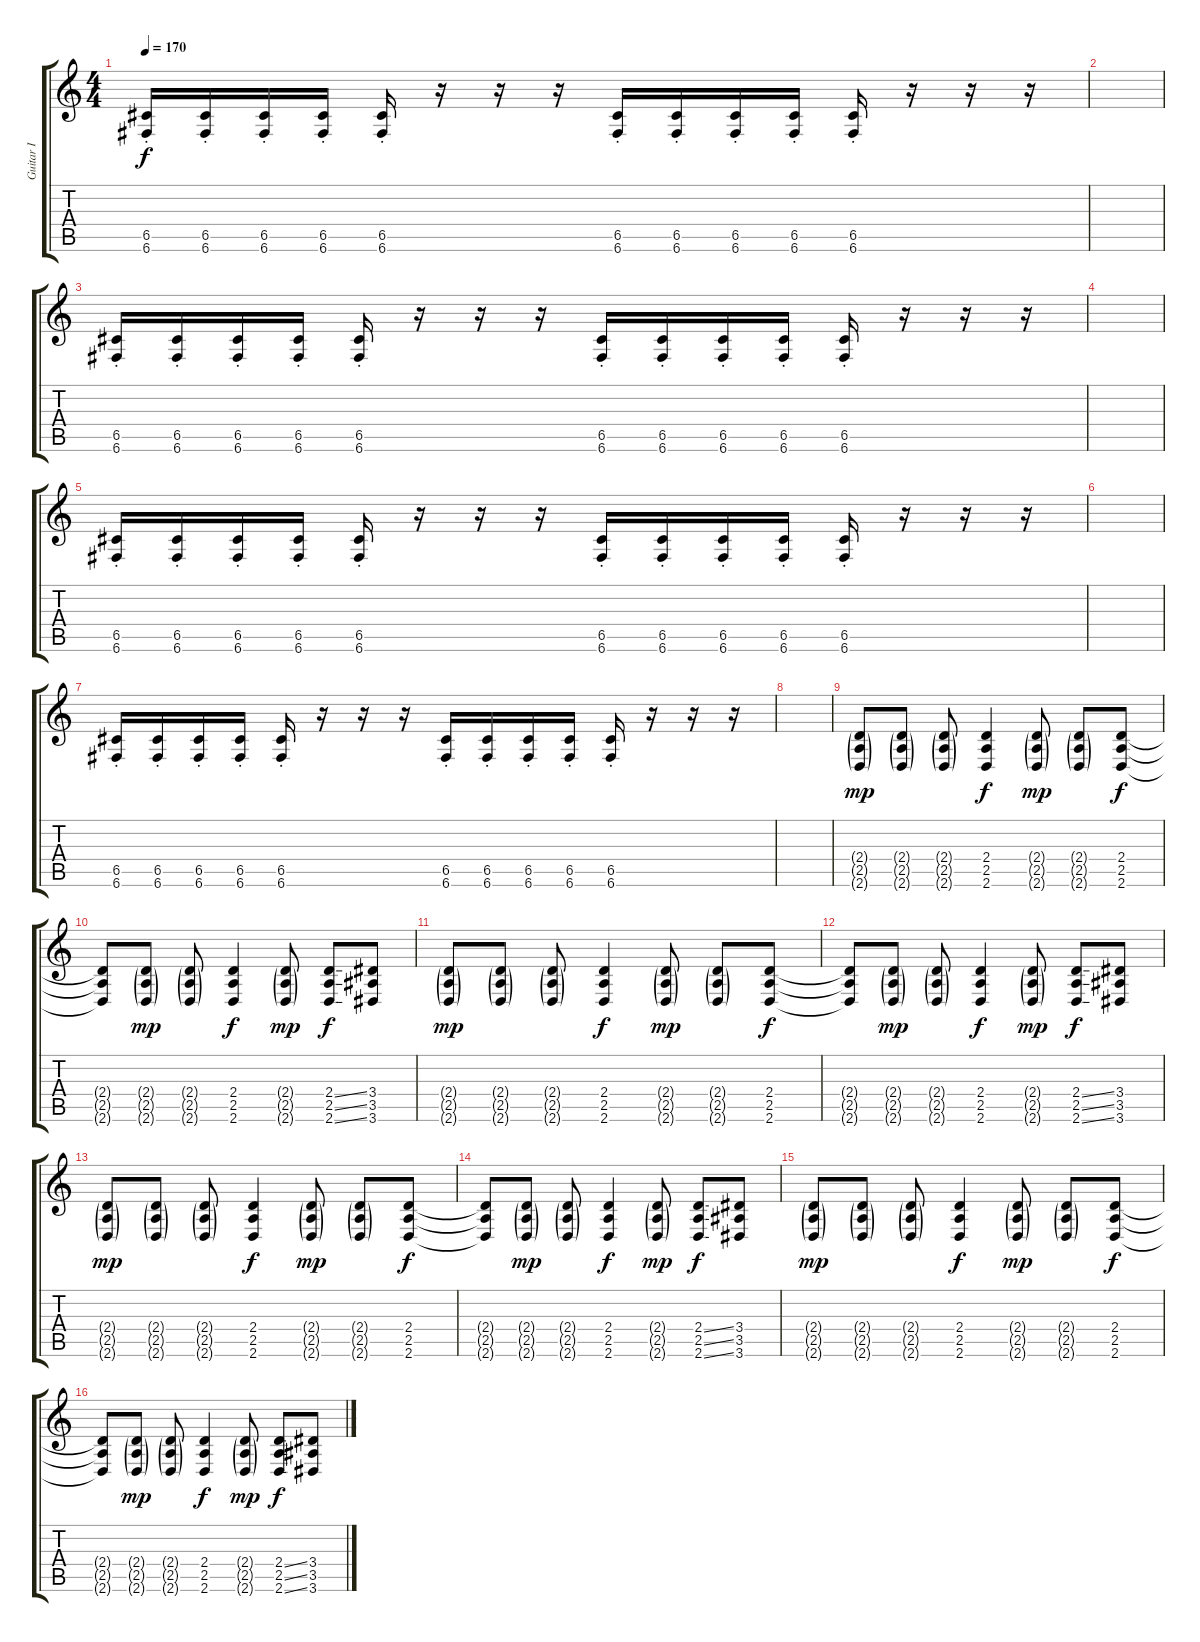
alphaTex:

\track ("Guitar I" "Guitar I") {instrument distortionguitar}
\staff {score tabs}
\tuning (D4 A3 F3 C3 G2 C2) {hide}
\ts (4 4)
\tempo 170
\clef g2
\ks c
(6.5{st} 6.6{st}).16{dy f} (6.5{st} 6.6{st}).16 (6.5{st} 6.6{st}).16 (6.5{st} 6.6{st}).16 (6.5{st} 6.6{st}).16 r.16 r.16 r.16 (6.5{st} 6.6{st}).16 (6.5{st} 6.6{st}).16 (6.5{st} 6.6{st}).16 (6.5{st} 6.6{st}).16 (6.5{st} 6.6{st}).16 r.16 r.16 r.16 |
|
(6.5{st} 6.6{st}).16 (6.5{st} 6.6{st}).16 (6.5{st} 6.6{st}).16 (6.5{st} 6.6{st}).16 (6.5{st} 6.6{st}).16 r.16 r.16 r.16 (6.5{st} 6.6{st}).16 (6.5{st} 6.6{st}).16 (6.5{st} 6.6{st}).16 (6.5{st} 6.6{st}).16 (6.5{st} 6.6{st}).16 r.16 r.16 r.16 |
|
(6.5{st} 6.6{st}).16 (6.5{st} 6.6{st}).16 (6.5{st} 6.6{st}).16 (6.5{st} 6.6{st}).16 (6.5{st} 6.6{st}).16 r.16 r.16 r.16 (6.5{st} 6.6{st}).16 (6.5{st} 6.6{st}).16 (6.5{st} 6.6{st}).16 (6.5{st} 6.6{st}).16 (6.5{st} 6.6{st}).16 r.16 r.16 r.16 |
|
(6.5{st} 6.6{st}).16 (6.5{st} 6.6{st}).16 (6.5{st} 6.6{st}).16 (6.5{st} 6.6{st}).16 (6.5{st} 6.6{st}).16 r.16 r.16 r.16 (6.5{st} 6.6{st}).16 (6.5{st} 6.6{st}).16 (6.5{st} 6.6{st}).16 (6.5{st} 6.6{st}).16 (6.5{st} 6.6{st}).16 r.16 r.16 r.16 |
|
(2.4{g} 2.5{g} 2.6{g}).8{dy mp} (2.4{g} 2.5{g} 2.6{g}).8 (2.4{g} 2.5{g} 2.6{g}).8 (2.4 2.5 2.6).4{dy f} (2.4{g} 2.5{g} 2.6{g}).8{dy mp} (2.4{g} 2.5{g} 2.6{g}).8 (2.4 2.5 2.6).8{dy f} |
(2.4{t} 2.5{t} 2.6{t}).8 (2.4{g} 2.5{g} 2.6{g}).8{dy mp} (2.4{g} 2.5{g} 2.6{g}).8 (2.4 2.5 2.6).4{dy f} (2.4{g} 2.5{g} 2.6{g}).8{dy mp} (2.4{ss} 2.5{ss} 2.6{ss}).8{dy f} (3.4 3.5 3.6).8 |
(2.4{g} 2.5{g} 2.6{g}).8{dy mp} (2.4{g} 2.5{g} 2.6{g}).8 (2.4{g} 2.5{g} 2.6{g}).8 (2.4 2.5 2.6).4{dy f} (2.4{g} 2.5{g} 2.6{g}).8{dy mp} (2.4{g} 2.5{g} 2.6{g}).8 (2.4 2.5 2.6).8{dy f} |
(2.4{t} 2.5{t} 2.6{t}).8 (2.4{g} 2.5{g} 2.6{g}).8{dy mp} (2.4{g} 2.5{g} 2.6{g}).8 (2.4 2.5 2.6).4{dy f} (2.4{g} 2.5{g} 2.6{g}).8{dy mp} (2.4{ss} 2.5{ss} 2.6{ss}).8{dy f} (3.4 3.5 3.6).8 |
(2.4{g} 2.5{g} 2.6{g}).8{dy mp} (2.4{g} 2.5{g} 2.6{g}).8 (2.4{g} 2.5{g} 2.6{g}).8 (2.4 2.5 2.6).4{dy f} (2.4{g} 2.5{g} 2.6{g}).8{dy mp} (2.4{g} 2.5{g} 2.6{g}).8 (2.4 2.5 2.6).8{dy f} |
(2.4{t} 2.5{t} 2.6{t}).8 (2.4{g} 2.5{g} 2.6{g}).8{dy mp} (2.4{g} 2.5{g} 2.6{g}).8 (2.4 2.5 2.6).4{dy f} (2.4{g} 2.5{g} 2.6{g}).8{dy mp} (2.4{ss} 2.5{ss} 2.6{ss}).8{dy f} (3.4 3.5 3.6).8 |
(2.4{g} 2.5{g} 2.6{g}).8{dy mp} (2.4{g} 2.5{g} 2.6{g}).8 (2.4{g} 2.5{g} 2.6{g}).8 (2.4 2.5 2.6).4{dy f} (2.4{g} 2.5{g} 2.6{g}).8{dy mp} (2.4{g} 2.5{g} 2.6{g}).8 (2.4 2.5 2.6).8{dy f} |
(2.4{t} 2.5{t} 2.6{t}).8 (2.4{g} 2.5{g} 2.6{g}).8{dy mp} (2.4{g} 2.5{g} 2.6{g}).8 (2.4 2.5 2.6).4{dy f} (2.4{g} 2.5{g} 2.6{g}).8{dy mp} (2.4{ss} 2.5{ss} 2.6{ss}).8{dy f} (3.4 3.5 3.6).8
